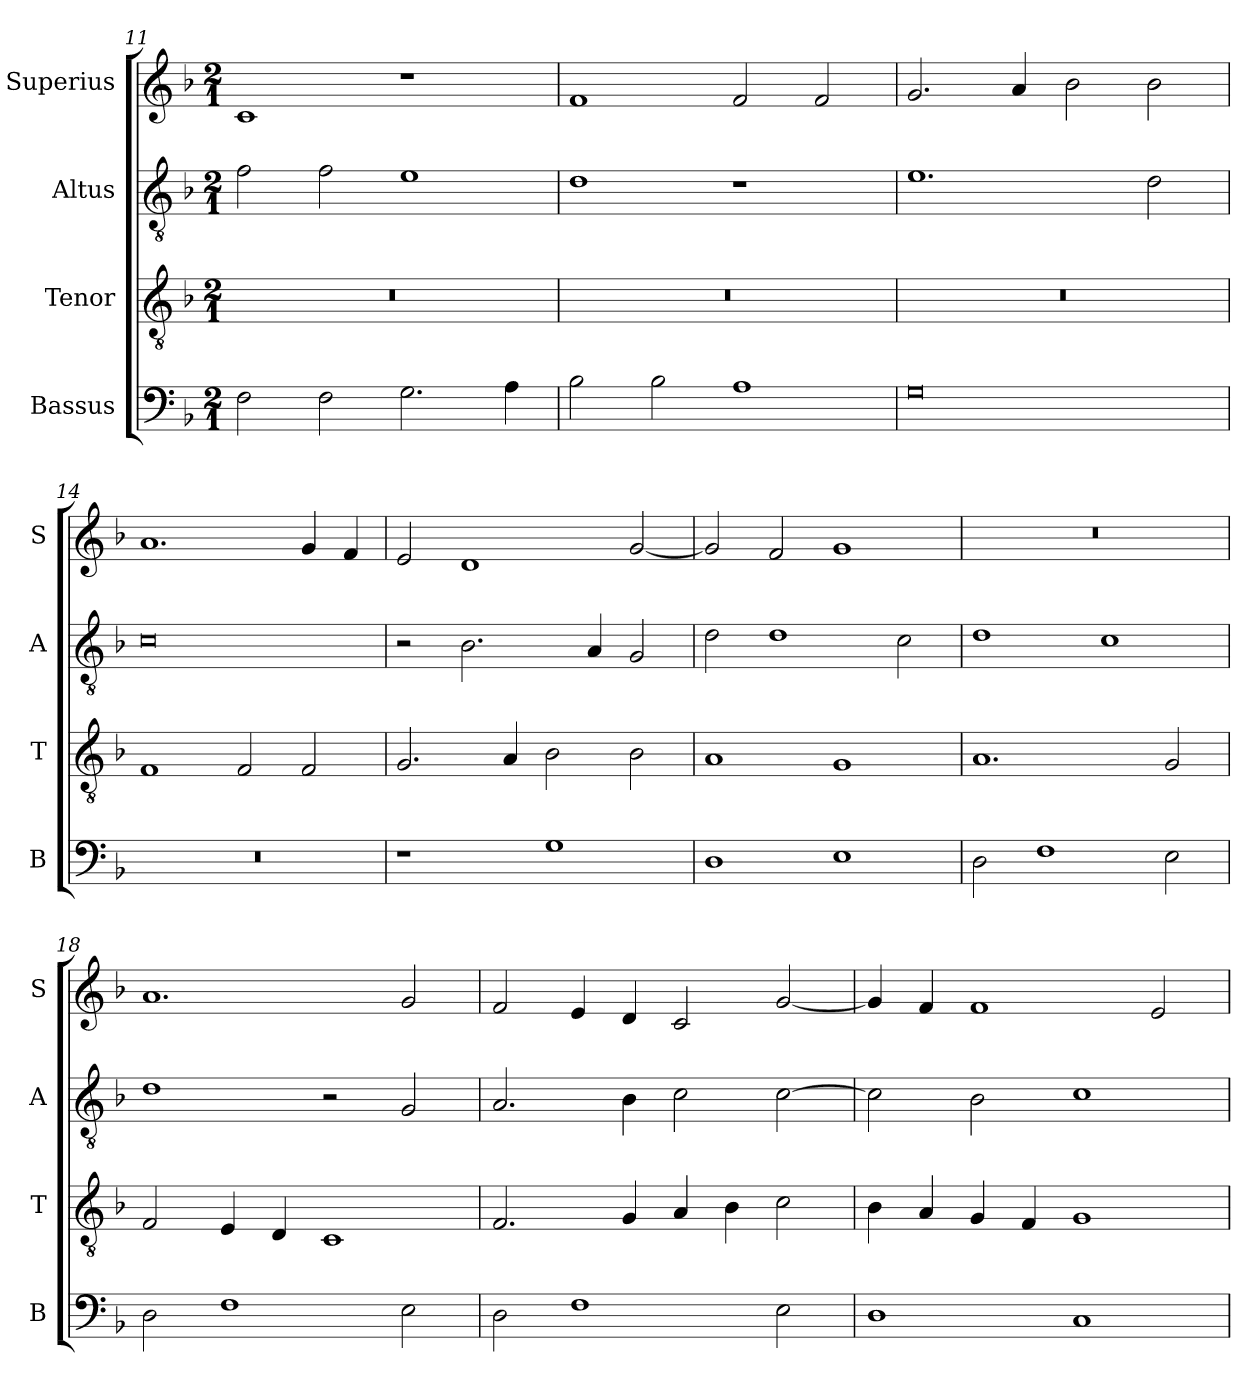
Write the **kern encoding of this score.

**kern	**kern	**kern	**kern
*part4	*part3	*part2	*part1
*staff4	*staff3	*staff2	*staff1
*I"Bassus	*I"Tenor	*I"Altus	*I"Superius
*I'B	*I'T	*I'A	*I'S
*clefF4	*clefGv2	*clefGv2	*clefG2
*k[b-]	*k[b-]	*k[b-]	*k[b-]
*M2/1	*M2/1	*M2/1	*M2/1
=11	=11	=11	=11
2F\	0r	2f\	1c
2F\	.	2f\	.
2.G\	.	1e	1r
4A\	.	.	.
=12	=12	=12	=12
2B-\	0r	1d	1f
2B-\	.	.	.
1A	.	1r	2f/
.	.	.	2f/
=13	=13	=13	=13
0G	0r	1.e	2.g/
.	.	.	4a/
.	.	.	2b-\
.	.	2d\	2b-\
=14	=14	=14	=14
0r	1F	0c	1.a
.	2F/	.	.
.	2F/	.	4g/
.	.	.	4f/
=15	=15	=15	=15
1r	2.G/	2r	2e/
.	.	2.B-\	1d
.	4A/	.	.
1G	2B-\	.	.
.	.	4A/	.
.	2B-\	2G/	[2g/
=16	=16	=16	=16
1D	1A	2d\	2g/]
.	.	1d	2f/
1E	1G	.	1g
.	.	2c\	.
=17	=17	=17	=17
2D\	1.A	1d	0r
1F	.	.	.
.	.	1c	.
2E\	2G/	.	.
=18	=18	=18	=18
2D\	2F/	1d	1.a
1F	4E/	.	.
.	4D/	.	.
.	1C	2r	.
2E\	.	2G/	2g/
=19	=19	=19	=19
2D\	2.F/	2.A/	2f/
1F	.	.	4e/
.	4G/	4B-\	4d/
.	4A/	2c\	2c/
.	4B-\	.	.
2E\	2c\	[2c\	[2g/
=20	=20	=20	=20
1D	4B-\	2c\]	4g/]
.	4A/	.	4f/
.	4G/	2B-\	1f
.	4F/	.	.
1C	1G	1c	.
.	.	.	2e/
=	=	=	=
*-	*-	*-	*-
